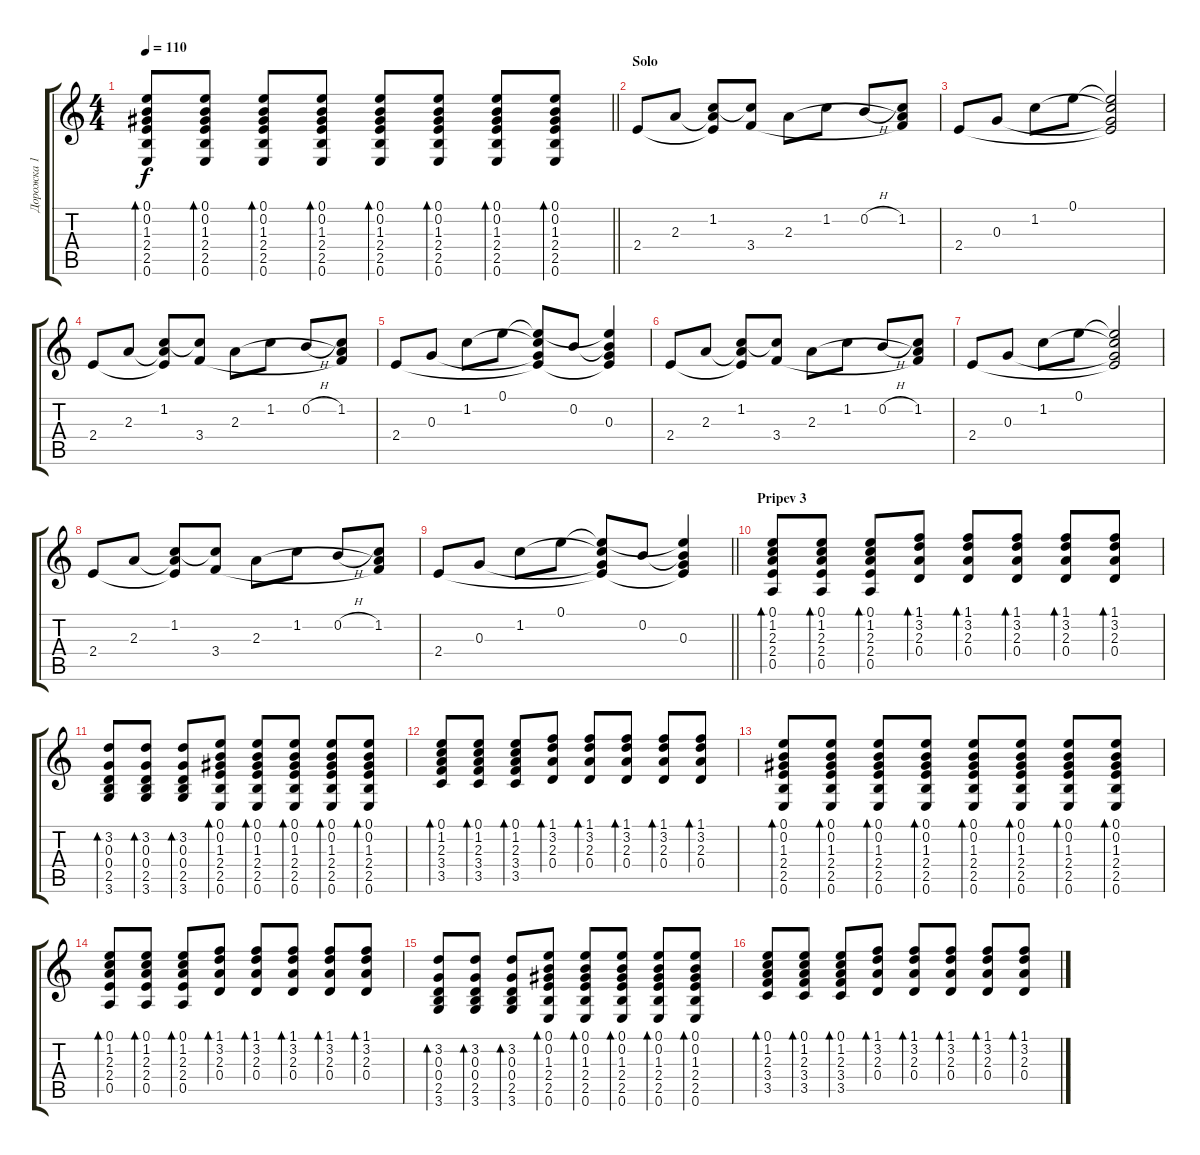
\track ("Дорожка 1" "Дорожка 1") {instrument acousticguitarsteel}
\staff {score tabs}
\tuning (E4 B3 G3 D3 A2 E2) {hide}
\ts (4 4)
\tempo 110
\clef g2
\barLineRight lightlight
\ks c
(0.1 0.2 1.3 2.4 2.5 0.6).8{bd 60 dy f} (0.1 0.2 1.3 2.4 2.5 0.6).8{bd 60} (0.1 0.2 1.3 2.4 2.5 0.6).8{bd 60} (0.1 0.2 1.3 2.4 2.5 0.6).8{bd 60} (0.1 0.2 1.3 2.4 2.5 0.6).8{bd 60} (0.1 0.2 1.3 2.4 2.5 0.6).8{bd 60} (0.1 0.2 1.3 2.4 2.5 0.6).8{bd 60} (0.1 0.2 1.3 2.4 2.5 0.6).8{bd 60} |
\section ("" "Solo")
2.4.8 2.3.8 (1.2 2.3{t} 2.4{t}).8 (1.2{t} 3.4).8 2.3.8 1.2.8 0.2{h}.8 (1.2 2.3{t} 3.4{t}).8 |
2.4.8 0.3.8 1.2.8 0.1.8 (0.1{t} 1.2{t} 0.3{t} 2.4{t}).2 |
2.4.8 2.3.8 (1.2 2.3{t} 2.4{t}).8 (1.2{t} 3.4).8 2.3.8 1.2.8 0.2{h}.8 (1.2 2.3{t} 3.4{t}).8 |
2.4.8 0.3.8 1.2.8 0.1.8 (0.1{t} 1.2{t} 0.3{t} 2.4{t}).8 0.2.8 (0.1{t} 0.2{t} 0.3 2.4{t}).4 |
2.4.8 2.3.8 (1.2 2.3{t} 2.4{t}).8 (1.2{t} 3.4).8 2.3.8 1.2.8 0.2{h}.8 (1.2 2.3{t} 3.4{t}).8 |
2.4.8 0.3.8 1.2.8 0.1.8 (0.1{t} 1.2{t} 0.3{t} 2.4{t}).2 |
2.4.8 2.3.8 (1.2 2.3{t} 2.4{t}).8 (1.2{t} 3.4).8 2.3.8 1.2.8 0.2{h}.8 (1.2 2.3{t} 3.4{t}).8 |
\barLineRight lightlight
2.4.8 0.3.8 1.2.8 0.1.8 (0.1{t} 1.2{t} 0.3{t} 2.4{t}).8 0.2.8 (0.1{t} 0.2{t} 0.3 2.4{t}).4 |
\section ("" "Pripev 3")
(0.1 1.2 2.3 2.4 0.5).8{bd 60} (0.1 1.2 2.3 2.4 0.5).8{bd 60} (0.1 1.2 2.3 2.4 0.5).8{bd 60} (1.1 3.2 2.3 0.4).8{bd 60} (1.1 3.2 2.3 0.4).8{bd 60} (1.1 3.2 2.3 0.4).8{bd 60} (1.1 3.2 2.3 0.4).8{bd 60} (1.1 3.2 2.3 0.4).8{bd 60} |
(3.2 0.3 0.4 2.5 3.6).8{bd 60} (3.2 0.3 0.4 2.5 3.6).8{bd 60} (3.2 0.3 0.4 2.5 3.6).8{bd 60} (0.1 0.2 1.3 2.4 2.5 0.6).8{bd 60} (0.1 0.2 1.3 2.4 2.5 0.6).8{bd 60} (0.1 0.2 1.3 2.4 2.5 0.6).8{bd 60} (0.1 0.2 1.3 2.4 2.5 0.6).8{bd 60} (0.1 0.2 1.3 2.4 2.5 0.6).8{bd 60} |
(0.1 1.2 2.3 3.4 3.5).8{bd 60} (0.1 1.2 2.3 3.4 3.5).8{bd 60} (0.1 1.2 2.3 3.4 3.5).8{bd 60} (1.1 3.2 2.3 0.4).8{bd 60} (1.1 3.2 2.3 0.4).8{bd 60} (1.1 3.2 2.3 0.4).8{bd 60} (1.1 3.2 2.3 0.4).8{bd 60} (1.1 3.2 2.3 0.4).8{bd 60} |
(0.1 0.2 1.3 2.4 2.5 0.6).8{bd 60} (0.1 0.2 1.3 2.4 2.5 0.6).8{bd 60} (0.1 0.2 1.3 2.4 2.5 0.6).8{bd 60} (0.1 0.2 1.3 2.4 2.5 0.6).8{bd 60} (0.1 0.2 1.3 2.4 2.5 0.6).8{bd 60} (0.1 0.2 1.3 2.4 2.5 0.6).8{bd 60} (0.1 0.2 1.3 2.4 2.5 0.6).8{bd 60} (0.1 0.2 1.3 2.4 2.5 0.6).8{bd 60} |
(0.1 1.2 2.3 2.4 0.5).8{bd 60} (0.1 1.2 2.3 2.4 0.5).8{bd 60} (0.1 1.2 2.3 2.4 0.5).8{bd 60} (1.1 3.2 2.3 0.4).8{bd 60} (1.1 3.2 2.3 0.4).8{bd 60} (1.1 3.2 2.3 0.4).8{bd 60} (1.1 3.2 2.3 0.4).8{bd 60} (1.1 3.2 2.3 0.4).8{bd 60} |
(3.2 0.3 0.4 2.5 3.6).8{bd 60} (3.2 0.3 0.4 2.5 3.6).8{bd 60} (3.2 0.3 0.4 2.5 3.6).8{bd 60} (0.1 0.2 1.3 2.4 2.5 0.6).8{bd 60} (0.1 0.2 1.3 2.4 2.5 0.6).8{bd 60} (0.1 0.2 1.3 2.4 2.5 0.6).8{bd 60} (0.1 0.2 1.3 2.4 2.5 0.6).8{bd 60} (0.1 0.2 1.3 2.4 2.5 0.6).8{bd 60} |
(0.1 1.2 2.3 3.4 3.5).8{bd 60} (0.1 1.2 2.3 3.4 3.5).8{bd 60} (0.1 1.2 2.3 3.4 3.5).8{bd 60} (1.1 3.2 2.3 0.4).8{bd 60} (1.1 3.2 2.3 0.4).8{bd 60} (1.1 3.2 2.3 0.4).8{bd 60} (1.1 3.2 2.3 0.4).8{bd 60} (1.1 3.2 2.3 0.4).8{bd 60}
